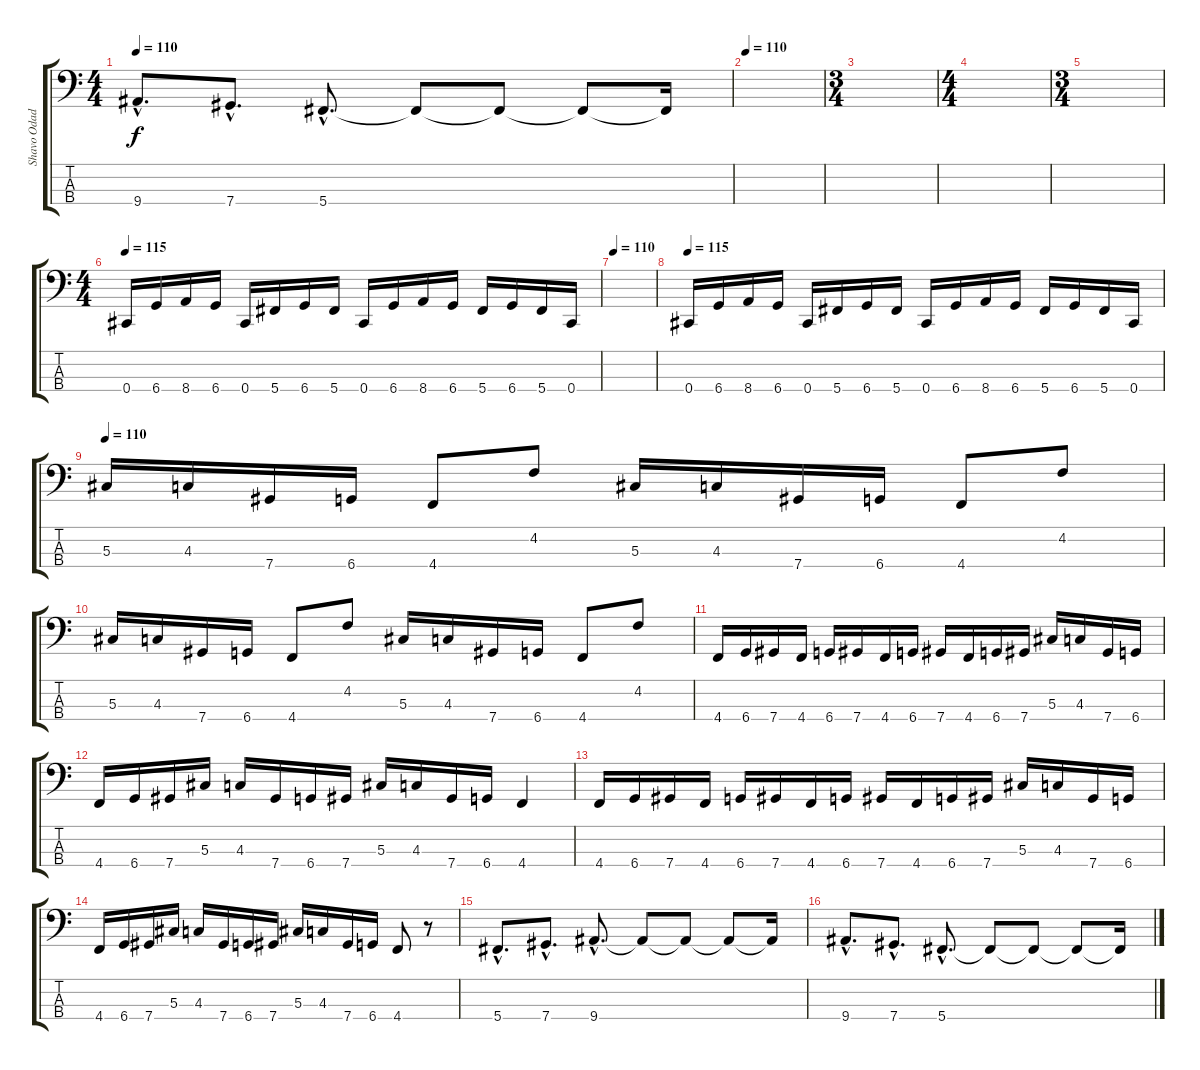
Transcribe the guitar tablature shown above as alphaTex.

\track ("Shavo Odadjian" "Shavo Odad") {instrument electricbasspick}
\staff {score tabs}
\tuning (Gb2 Db2 Ab1 Db1) {hide}
\ts (4 4)
\tempo 110
\clef f4
\ks c
9.4{hac}.8{d dy f} 7.4{hac}.8{d} 5.4{hac}.8{d} 5.4{t}.8 5.4{t}.8 5.4{t}.8 5.4{t}.16 |
\tempo 110
|
\ts (3 4)
|
\ts (4 4)
|
\ts (3 4)
|
\ts (4 4)
\tempo 115
0.4.16 6.4.16 8.4.16 6.4.16 0.4.16 5.4.16 6.4.16 5.4.16 0.4.16 6.4.16 8.4.16 6.4.16 5.4.16 6.4.16 5.4.16 0.4.16 |
\tempo 110
|
\tempo 115
0.4.16 6.4.16 8.4.16 6.4.16 0.4.16 5.4.16 6.4.16 5.4.16 0.4.16 6.4.16 8.4.16 6.4.16 5.4.16 6.4.16 5.4.16 0.4.16 |
\tempo 110
5.3.16 4.3.16 7.4.16 6.4.16 4.4.8 4.2.8 5.3.16 4.3.16 7.4.16 6.4.16 4.4.8 4.2.8 |
5.3.16 4.3.16 7.4.16 6.4.16 4.4.8 4.2.8 5.3.16 4.3.16 7.4.16 6.4.16 4.4.8 4.2.8 |
4.4.16 6.4.16 7.4.16 4.4.16 6.4.16 7.4.16 4.4.16 6.4.16 7.4.16 4.4.16 6.4.16 7.4.16 5.3.16 4.3.16 7.4.16 6.4.16 |
4.4.16 6.4.16 7.4.16 5.3.16 4.3.16 7.4.16 6.4.16 7.4.16 5.3.16 4.3.16 7.4.16 6.4.16 4.4.4 |
4.4.16 6.4.16 7.4.16 4.4.16 6.4.16 7.4.16 4.4.16 6.4.16 7.4.16 4.4.16 6.4.16 7.4.16 5.3.16 4.3.16 7.4.16 6.4.16 |
4.4.16 6.4.16 7.4.16 5.3.16 4.3.16 7.4.16 6.4.16 7.4.16 5.3.16 4.3.16 7.4.16 6.4.16 4.4.8 r.8 |
5.4{hac}.8{d} 7.4{hac}.8{d} 9.4{hac}.8{d} 9.4{t}.8 9.4{t}.8 9.4{t}.8 9.4{t}.16 |
9.4{hac}.8{d} 7.4{hac}.8{d} 5.4{hac}.8{d} 5.4{t}.8 5.4{t}.8 5.4{t}.8 5.4{t}.16
